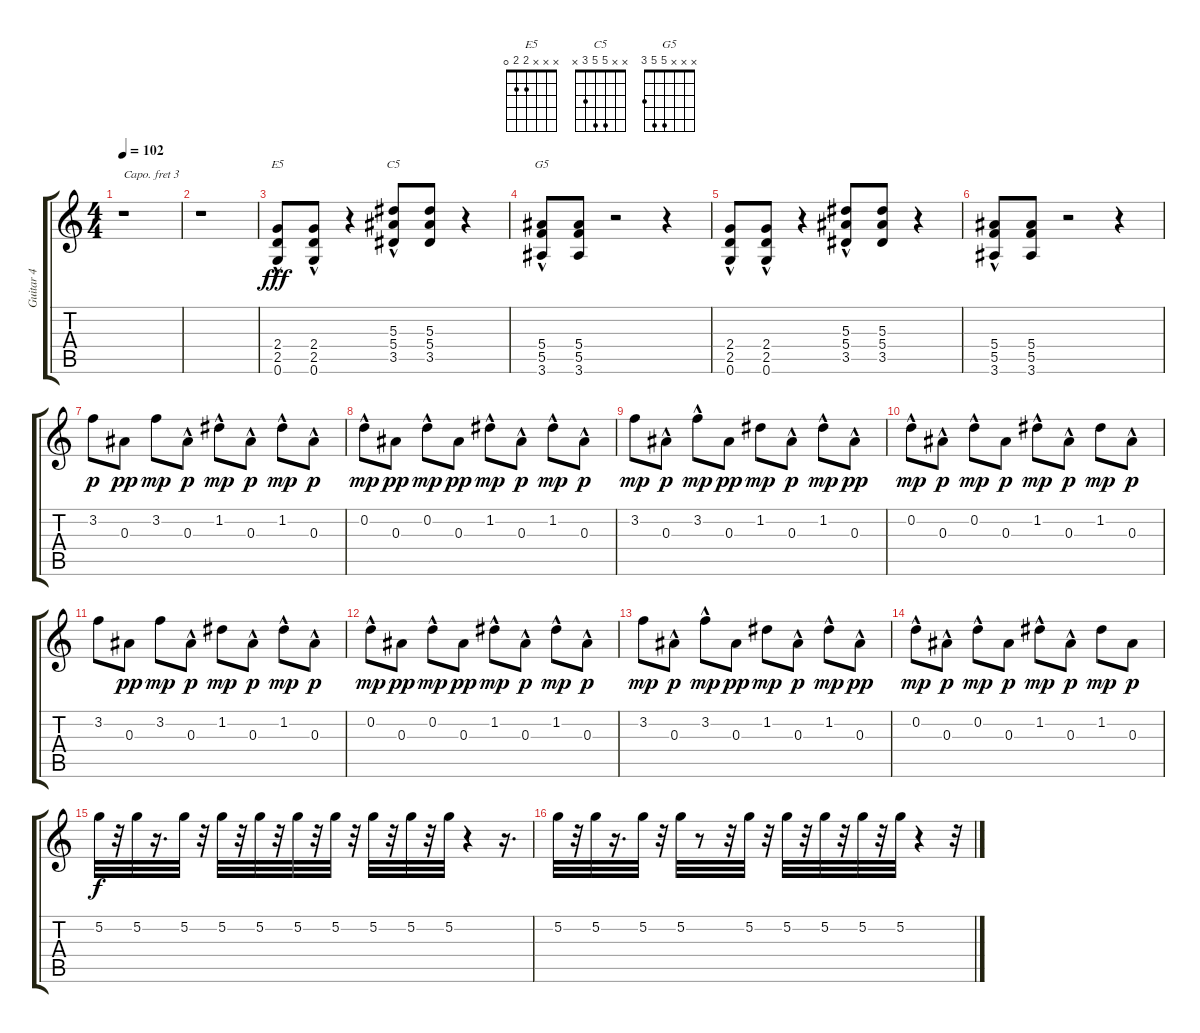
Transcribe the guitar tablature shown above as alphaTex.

\track ("Guitar 4" "Guitar 4") {instrument distortionguitar}
\staff {score tabs}
\capo 3
\tuning (E4 B3 G3 D3 A2 E2) {hide}
\chord ("E5" x x x 2 2 0)
\chord ("C5" x x 5 5 3 x)
\chord ("G5" x x x 5 5 3)
\ts (4 4)
\tempo 102
\clef g2
\ks c
r.1{dy fff} |
r.1 |
(2.4 2.5{hac} 0.6).8{ch "E5"} (2.4 2.5{hac} 0.6).8 r.4 (5.3 5.4{hac} 3.5).8{ch "C5"} (5.3 5.4 3.5).8 r.4 |
(5.4{hac} 5.5 3.6).8{ch "G5"} (5.4 5.5 3.6).8 r.2 r.4 |
(2.4 2.5{hac} 0.6).8 (2.4 2.5{hac} 0.6).8 r.4 (5.3 5.4{hac} 3.5).8 (5.3 5.4 3.5).8 r.4 |
(5.4{hac} 5.5 3.6).8 (5.4 5.5 3.6).8 r.2 r.4 |
3.2.8{dy p} 0.3.8{dy pp} 3.2.8{dy mp} 0.3{hac}.8{dy p} 1.2{hac}.8{dy mp} 0.3{hac}.8{dy p} 1.2{hac}.8{dy mp} 0.3{hac}.8{dy p} |
0.2{hac}.8{dy mp} 0.3.8{dy pp} 0.2{hac}.8{dy mp} 0.3.8{dy pp} 1.2{hac}.8{dy mp} 0.3{hac}.8{dy p} 1.2{hac}.8{dy mp} 0.3{hac}.8{dy p} |
3.2.8{dy mp} 0.3{hac}.8{dy p} 3.2{hac}.8{dy mp} 0.3.8{dy pp} 1.2.8{dy mp} 0.3{hac}.8{dy p} 1.2{hac}.8{dy mp} 0.3{hac}.8{dy pp} |
0.2{hac}.8{dy mp} 0.3{hac}.8{dy p} 0.2{hac}.8{dy mp} 0.3.8{dy p} 1.2{hac}.8{dy mp} 0.3{hac}.8{dy p} 1.2.8{dy mp} 0.3{hac}.8{dy p} |
3.2.8 0.3.8{dy pp} 3.2.8{dy mp} 0.3{hac}.8{dy p} 1.2.8{dy mp} 0.3{hac}.8{dy p} 1.2{hac}.8{dy mp} 0.3{hac}.8{dy p} |
0.2{hac}.8{dy mp} 0.3.8{dy pp} 0.2{hac}.8{dy mp} 0.3.8{dy pp} 1.2{hac}.8{dy mp} 0.3{hac}.8{dy p} 1.2{hac}.8{dy mp} 0.3{hac}.8{dy p} |
3.2.8{dy mp} 0.3{hac}.8{dy p} 3.2{hac}.8{dy mp} 0.3.8{dy pp} 1.2.8{dy mp} 0.3{hac}.8{dy p} 1.2{hac}.8{dy mp} 0.3{hac}.8{dy pp} |
0.2{hac}.8{dy mp} 0.3{hac}.8{dy p} 0.2{hac}.8{dy mp} 0.3.8{dy p} 1.2{hac}.8{dy mp} 0.3{hac}.8{dy p} 1.2.8{dy mp} 0.3.8{dy p} |
5.2.32{dy f} r.32 5.2.32 r.16{d} 5.2.32 r.32 5.2.32 r.32 5.2.32 r.32 5.2.32 r.32 5.2.32 r.32 5.2.32 r.32 5.2.32 r.32 5.2.32 r.4 r.16{d} |
5.2.32 r.32 5.2.32 r.16{d} 5.2.32 r.32 5.2.32 r.8 r.32 5.2.32 r.32 5.2.32 r.32 5.2.32 r.32 5.2.32 r.32 5.2.32 r.4 r.32
